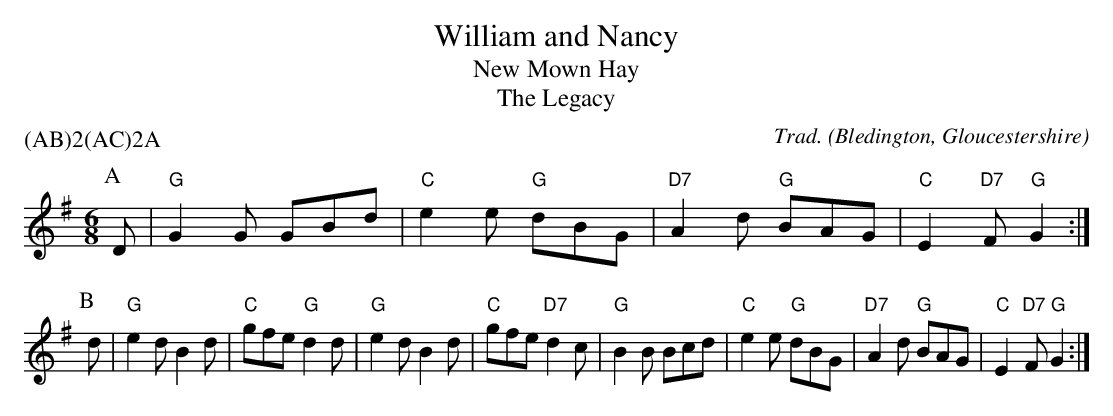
X:1
T:William and Nancy
T:New Mown Hay
T:Legacy, The
C:Trad.
O:Bledington, Gloucestershire % place of origin
P:(AB)2(AC)2A                 % play the parts in this order
M:6/8
K:G
P:A                   % part A
D|"G"G2G GBd|"C"e2e "G"dBG|"D7"A2d "G"BAG|"C"E2"D7"F "G"G2:|
P:B                   % part B
d|"G"e2d B2d|"C"gfe "G"d2d| "G"e2d    B2d|"C"gfe    "D7"d2c|\
  "G"B2B Bcd|"C"e2e "G"dBG|"D7"A2d "G"BAG|"C"E2"D7"F "G"G2:|
